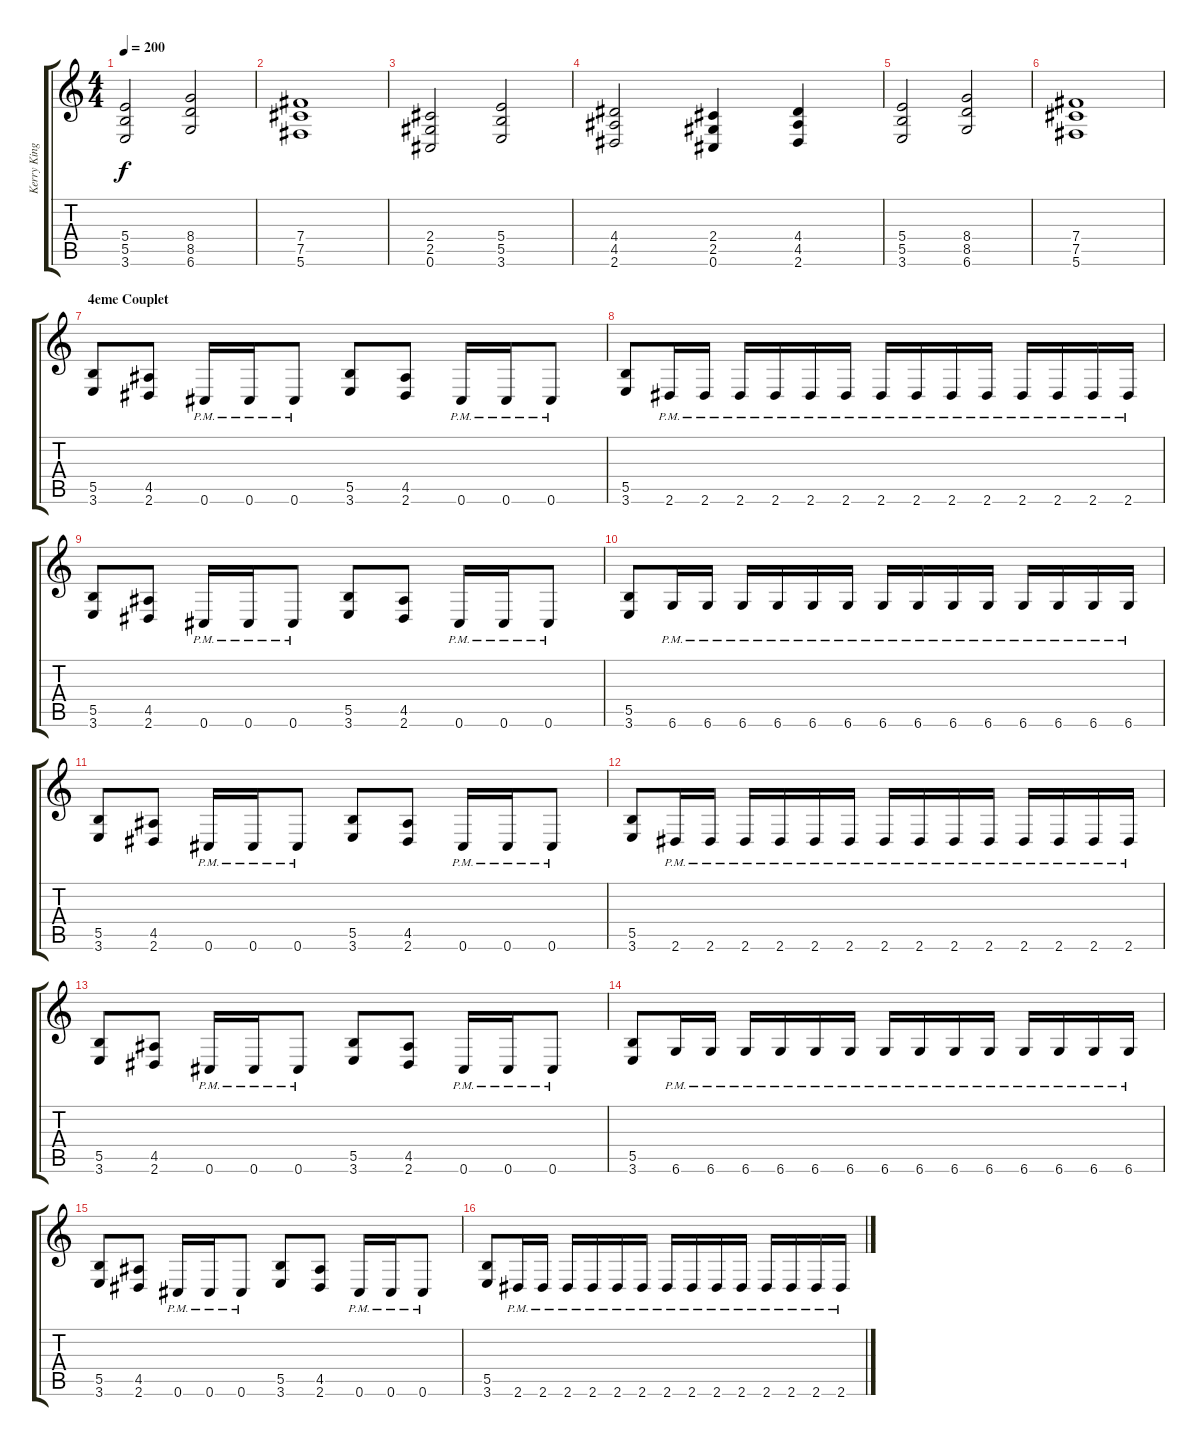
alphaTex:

\track ("Kerry King - Guitar" "Kerry King") {instrument distortionguitar}
\staff {score tabs}
\tuning (Db4 Ab3 E3 B2 Gb2 Db2) {hide}
\ts (4 4)
\tempo 200
\clef g2
\ks c
(5.4 5.5 3.6).2{dy f} (8.4 8.5 6.6).2 |
(7.4 7.5 5.6).1 |
(2.4 2.5 0.6).2 (5.4 5.5 3.6).2 |
(4.4 4.5 2.6).2 (2.4 2.5 0.6).4 (4.4 4.5 2.6).4 |
(5.4 5.5 3.6).2 (8.4 8.5 6.6).2 |
(7.4 7.5 5.6).1 |
\section ("" "4eme Couplet")
(5.5 3.6).8 (4.5 2.6).8 0.6{pm}.16 0.6{pm}.16 0.6{pm}.8 (5.5 3.6).8 (4.5 2.6).8 0.6{pm}.16 0.6{pm}.16 0.6{pm}.8 |
(5.5 3.6).8 2.6{pm}.16 2.6{pm}.16 2.6{pm}.16 2.6{pm}.16 2.6{pm}.16 2.6{pm}.16 2.6{pm}.16 2.6{pm}.16 2.6{pm}.16 2.6{pm}.16 2.6{pm}.16 2.6{pm}.16 2.6{pm}.16 2.6{pm}.16 |
(5.5 3.6).8 (4.5 2.6).8 0.6{pm}.16 0.6{pm}.16 0.6{pm}.8 (5.5 3.6).8 (4.5 2.6).8 0.6{pm}.16 0.6{pm}.16 0.6{pm}.8 |
(5.5 3.6).8 6.6{pm}.16 6.6{pm}.16 6.6{pm}.16 6.6{pm}.16 6.6{pm}.16 6.6{pm}.16 6.6{pm}.16 6.6{pm}.16 6.6{pm}.16 6.6{pm}.16 6.6{pm}.16 6.6{pm}.16 6.6{pm}.16 6.6{pm}.16 |
(5.5 3.6).8 (4.5 2.6).8 0.6{pm}.16 0.6{pm}.16 0.6{pm}.8 (5.5 3.6).8 (4.5 2.6).8 0.6{pm}.16 0.6{pm}.16 0.6{pm}.8 |
(5.5 3.6).8 2.6{pm}.16 2.6{pm}.16 2.6{pm}.16 2.6{pm}.16 2.6{pm}.16 2.6{pm}.16 2.6{pm}.16 2.6{pm}.16 2.6{pm}.16 2.6{pm}.16 2.6{pm}.16 2.6{pm}.16 2.6{pm}.16 2.6{pm}.16 |
(5.5 3.6).8 (4.5 2.6).8 0.6{pm}.16 0.6{pm}.16 0.6{pm}.8 (5.5 3.6).8 (4.5 2.6).8 0.6{pm}.16 0.6{pm}.16 0.6{pm}.8 |
(5.5 3.6).8 6.6{pm}.16 6.6{pm}.16 6.6{pm}.16 6.6{pm}.16 6.6{pm}.16 6.6{pm}.16 6.6{pm}.16 6.6{pm}.16 6.6{pm}.16 6.6{pm}.16 6.6{pm}.16 6.6{pm}.16 6.6{pm}.16 6.6{pm}.16 |
(5.5 3.6).8 (4.5 2.6).8 0.6{pm}.16 0.6{pm}.16 0.6{pm}.8 (5.5 3.6).8 (4.5 2.6).8 0.6{pm}.16 0.6{pm}.16 0.6{pm}.8 |
(5.5 3.6).8 2.6{pm}.16 2.6{pm}.16 2.6{pm}.16 2.6{pm}.16 2.6{pm}.16 2.6{pm}.16 2.6{pm}.16 2.6{pm}.16 2.6{pm}.16 2.6{pm}.16 2.6{pm}.16 2.6{pm}.16 2.6{pm}.16 2.6{pm}.16
